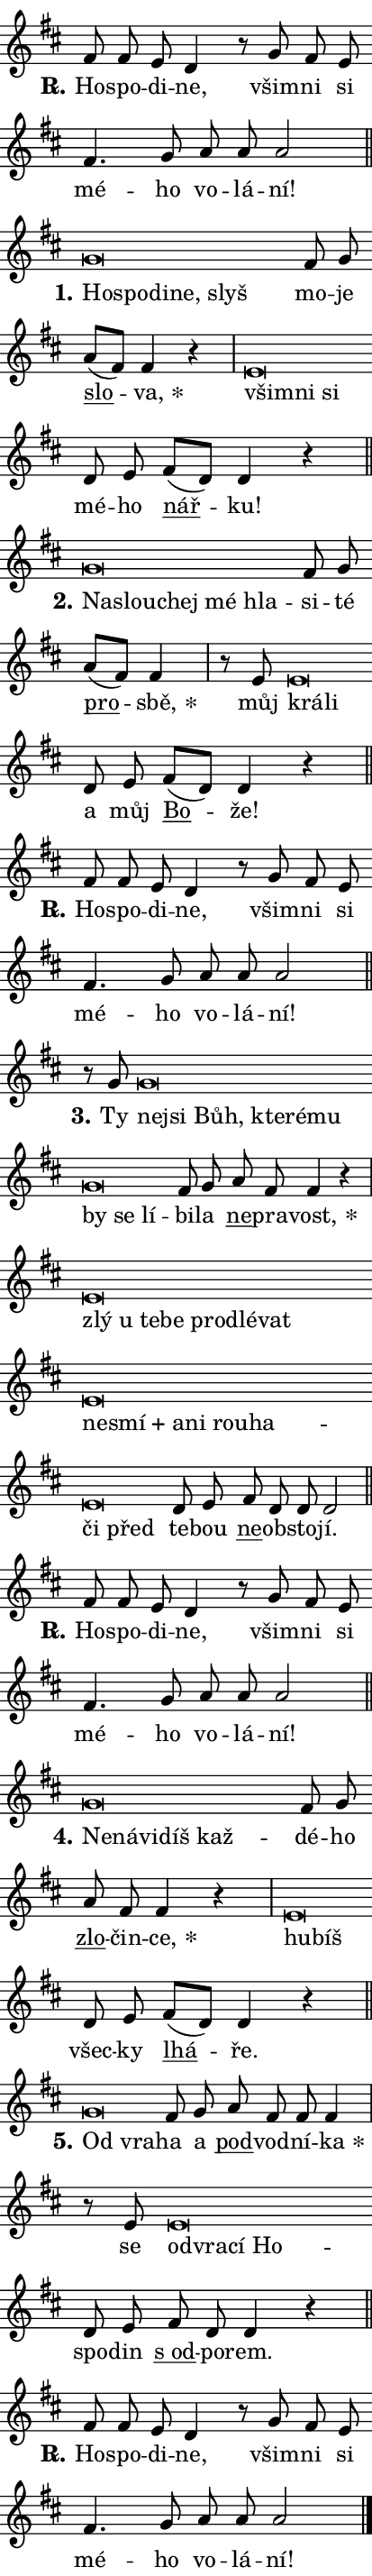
\version "2.24.0"
\header { tagline = "" }
\paper {
  indent = 0\cm
  top-margin = 0\cm
  right-margin = 0\cm
  bottom-margin = 0\cm
  left-margin = 0\cm
  paper-width = 7\cm
  page-breaking = #ly:one-page-breaking
  system-system-spacing.basic-distance = #11
  score-system-spacing.basic-distance = #11
  ragged-last = ##f
}


%% Author: Thomas Morley
%% https://lists.gnu.org/archive/html/lilypond-user/2020-05/msg00002.html
#(define (line-position grob)
"Returns position of @var[grob} in current system:
   @code{'start}, if at first time-step
   @code{'end}, if at last time-step
   @code{'middle} otherwise
"
  (let* ((col (ly:item-get-column grob))
         (ln (ly:grob-object col 'left-neighbor))
         (rn (ly:grob-object col 'right-neighbor))
         (col-to-check-left (if (ly:grob? ln) ln col))
         (col-to-check-right (if (ly:grob? rn) rn col))
         (break-dir-left
           (and
             (ly:grob-property col-to-check-left 'non-musical #f)
             (ly:item-break-dir col-to-check-left)))
         (break-dir-right
           (and
             (ly:grob-property col-to-check-right 'non-musical #f)
             (ly:item-break-dir col-to-check-right))))
        (cond ((eqv? 1 break-dir-left) 'start)
              ((eqv? -1 break-dir-right) 'end)
              (else 'middle))))

#(define (tranparent-at-line-position vctor)
  (lambda (grob)
  "Relying on @code{line-position} select the relevant enry from @var{vctor}.
Used to determine transparency,"
    (case (line-position grob)
      ((end) (not (vector-ref vctor 0)))
      ((middle) (not (vector-ref vctor 1)))
      ((start) (not (vector-ref vctor 2))))))

noteHeadBreakVisibility =
#(define-music-function (break-visibility)(vector?)
"Makes @code{NoteHead}s transparent relying on @var{break-visibility}"
#{
  \override NoteHead.transparent =
    #(tranparent-at-line-position break-visibility)
#})

#(define delete-ledgers-for-transparent-note-heads
  (lambda (grob)
    "Reads whether a @code{NoteHead} is transparent.
If so this @code{NoteHead} is removed from @code{'note-heads} from
@var{grob}, which is supposed to be @code{LedgerLineSpanner}.
As a result ledgers are not printed for this @code{NoteHead}"
    (let* ((nhds-array (ly:grob-object grob 'note-heads))
           (nhds-list
             (if (ly:grob-array? nhds-array)
                 (ly:grob-array->list nhds-array)
                 '()))
           ;; Relies on the transparent-property being done before
           ;; Staff.LedgerLineSpanner.after-line-breaking is executed.
           ;; This is fragile ...
           (to-keep
             (remove
               (lambda (nhd)
                 (ly:grob-property nhd 'transparent #f))
               nhds-list)))
      ;; TODO find a better method to iterate over grob-arrays, similiar
      ;; to filter/remove etc for lists
      ;; For now rebuilt from scratch
      (set! (ly:grob-object grob 'note-heads)  '())
      (for-each
        (lambda (nhd)
          (ly:pointer-group-interface::add-grob grob 'note-heads nhd))
        to-keep))))

hideNotes = {
  \noteHeadBreakVisibility #begin-of-line-visible
}
unHideNotes = {
  \noteHeadBreakVisibility #all-visible
}

% work-around for resetting accidentals
% https://lilypond.org/doc/v2.23/Documentation/notation/displaying-rhythms#unmetered-music
cadenzaMeasure = {
  \cadenzaOff
  \partial 1024 s1024
  \cadenzaOn
}

#(define-markup-command (accent layout props text) (markup?)
  "Underline accented syllable"
  (interpret-markup layout props
    #{\markup \override #'(offset . 4.3) \underline { #text }#}))

responsum = \markup \concat {
  "R" \hspace #-1.05 \path #0.1 #'((moveto 0 0.07) (lineto 0.9 0.8)) \hspace #0.05 "."
}

\layout {
    \context {
        \Staff
        \remove "Time_signature_engraver"
        \override LedgerLineSpanner.after-line-breaking = #delete-ledgers-for-transparent-note-heads
    }
    \context {
        \Voice {
            \override NoteHead.output-attributes = #'((class . "notehead"))
            \override Hairpin.height = #0.55
        }
    }
    \context {
        \Lyrics {
            \override StanzaNumber.output-attributes = #'((class . "stanzanumber"))
            \override LyricSpace.minimum-distance = #0.9
            \override LyricText.font-name = #"TeX Gyre Schola"
            \override LyricText.font-size = 1
            \override StanzaNumber.font-name = #"TeX Gyre Schola Bold"
            \override StanzaNumber.font-size = 1
        }
    }
}

% magnetic-lyrics.ily
%
%   written by
%     Jean Abou Samra <jean@abou-samra.fr>
%     Werner Lemberg <wl@gnu.org>
%
%   adapted by
%     Jiri Hon <jiri.hon@gmail.com>
%
% Version 2022-Apr-15

% https://www.mail-archive.com/lilypond-user@gnu.org/msg149350.html

#(define (Left_hyphen_pointer_engraver context)
   "Collect syllable-hyphen-syllable occurrences in lyrics and store
them in properties.  This engraver only looks to the left.  For
example, if the lyrics input is @code{foo -- bar}, it does the
following.

@itemize @bullet
@item
Set the @code{text} property of the @code{LyricHyphen} grob between
@q{foo} and @q{bar} to @code{foo}.

@item
Set the @code{left-hyphen} property of the @code{LyricText} grob with
text @q{foo} to the @code{LyricHyphen} grob between @q{foo} and
@q{bar}.
@end itemize

Use this auxiliary engraver in combination with the
@code{lyric-@/text::@/apply-@/magnetic-@/offset!} hook."
   (let ((hyphen #f)
         (text #f))
     (make-engraver
      (acknowledgers
       ((lyric-syllable-interface engraver grob source-engraver)
        (set! text grob)))
      (end-acknowledgers
       ((lyric-hyphen-interface engraver grob source-engraver)
        ;(when (not (grob::has-interface grob 'lyric-space-interface))
          (set! hyphen grob)));)
      ((stop-translation-timestep engraver)
       (when (and text hyphen)
         (ly:grob-set-object! text 'left-hyphen hyphen))
       (set! text #f)
       (set! hyphen #f)))))

#(define (lyric-text::apply-magnetic-offset! grob)
   "If the space between two syllables is less than the value in
property @code{LyricText@/.details@/.squash-threshold}, move the right
syllable to the left so that it gets concatenated with the left
syllable.

Use this function as a hook for
@code{LyricText@/.after-@/line-@/breaking} if the
@code{Left_@/hyphen_@/pointer_@/engraver} is active."
   (let ((hyphen (ly:grob-object grob 'left-hyphen #f)))
     (when hyphen
       (let ((left-text (ly:spanner-bound hyphen LEFT)))
         (when (grob::has-interface left-text 'lyric-syllable-interface)
           (let* ((common (ly:grob-common-refpoint grob left-text X))
                  (this-x-ext (ly:grob-extent grob common X))
                  (left-x-ext
                   (begin
                     ;; Trigger magnetism for left-text.
                     (ly:grob-property left-text 'after-line-breaking)
                     (ly:grob-extent left-text common X)))
                  ;; `delta` is the gap width between two syllables.
                  (delta (- (interval-start this-x-ext)
                            (interval-end left-x-ext)))
                  (details (ly:grob-property grob 'details))
                  (threshold (assoc-get 'squash-threshold details 0.2)))
             (when (< delta threshold)
               (let* (;; We have to manipulate the input text so that
                      ;; ligatures crossing syllable boundaries are not
                      ;; disabled.  For languages based on the Latin
                      ;; script this is essentially a beautification.
                      ;; However, for non-Western scripts it can be a
                      ;; necessity.
                      (lt (ly:grob-property left-text 'text))
                      (rt (ly:grob-property grob 'text))
                      (is-space (grob::has-interface hyphen 'lyric-space-interface))
                      (space (if is-space " " ""))
                      (space-markup (grob-interpret-markup grob " "))
                      (space-size (interval-length (ly:stencil-extent space-markup X)))
                      (extra-delta (if is-space space-size 0))
                      ;; Append new syllable.
                      (ltrt-space (if (and (string? lt) (string? rt))
                                (string-append lt space rt)
                                (make-concat-markup (list lt space rt))))
                      ;; Right-align `ltrt` to the right side.
                      (ltrt-space-markup (grob-interpret-markup
                               grob
                               (make-translate-markup
                                (cons (interval-length this-x-ext) 0)
                                (make-right-align-markup ltrt-space)))))
                 (begin
                   ;; Don't print `left-text`.
                   (ly:grob-set-property! left-text 'stencil #f)
                   ;; Set text and stencil (which holds all collected
                   ;; syllables so far) and shift it to the left.
                   (ly:grob-set-property! grob 'text ltrt-space)
                   (ly:grob-set-property! grob 'stencil ltrt-space-markup)
                   (ly:grob-translate-axis! grob (- (- delta extra-delta)) X))))))))))


#(define (lyric-hyphen::displace-bounds-first grob)
   ;; Make very sure this callback isn't triggered too early.
   (let ((left (ly:spanner-bound grob LEFT))
         (right (ly:spanner-bound grob RIGHT)))
     (ly:grob-property left 'after-line-breaking)
     (ly:grob-property right 'after-line-breaking)
     (ly:lyric-hyphen::print grob)))

squashThreshold = #0.4

\layout {
  \context {
    \Lyrics
    \consists #Left_hyphen_pointer_engraver
    \override LyricText.after-line-breaking =
      #lyric-text::apply-magnetic-offset!
    \override LyricHyphen.stencil = #lyric-hyphen::displace-bounds-first
    \override LyricText.details.squash-threshold = \squashThreshold
    \override LyricHyphen.minimum-distance = 0
    \override LyricHyphen.minimum-length = \squashThreshold
  }
}

squash = \override LyricText.details.squash-threshold = 9999
unSquash = \override LyricText.details.squash-threshold = \squashThreshold

left = \override LyricText.self-alignment-X = #LEFT
unLeft = \revert LyricText.self-alignment-X

starOffset = #(lambda (grob) 
                (let ((x_offset (ly:self-alignment-interface::aligned-on-x-parent grob)))
                  (if (= x_offset 0) 0 (+ x_offset 1.2))))

star = #(define-music-function (syllable)(string?)
"Append star separator at the end of a syllable"
#{
  \once \override LyricText.X-offset = #starOffset
  \lyricmode { \markup {
    #syllable
    \override #'((font-name . "TeX Gyre Schola Bold")) \hspace #0.2 \lower #0.65 \larger "*"
  } }
#})

starAccent = #(define-music-function (syllable)(string?)
"Append star separator at the end of a syllable and make accent"
#{
  \once \override LyricText.X-offset = #starOffset
  \lyricmode { \markup {
    \accent #syllable
    \override #'((font-name . "TeX Gyre Schola Bold")) \hspace #0.2 \lower #0.65 \larger "*"
  } }
#})

breath = #(define-music-function (syllable)(string?)
"Append breathing indicator at the end of a syllable"
#{
  \lyricmode { \markup { #syllable "+" } }
#})

optionalBreath = #(define-music-function (syllable)(string?)
"Append optional breathing indicator at the end of a syllable"
#{
  \lyricmode { \markup { #syllable "(+)" } }
#})


\score {
    <<
        \new Voice = "melody" { \cadenzaOn \key d \major \relative { fis'8 fis e d4 r8 \bar "" g8 fis e \bar "" fis4. g8 \bar "" a a a2 \cadenzaMeasure \bar "||" \break } }
        \new Lyrics \lyricsto "melody" { \lyricmode { \set stanza = \responsum
Ho -- spo -- di -- ne, všim -- ni si mé -- ho vo -- lá -- ní! } }
    >>
    \layout {}
}

\score {
    <<
        \new Voice = "melody" { \cadenzaOn \key d \major \relative { g'\breve*1/16 \hideNotes \breve*1/16 \bar "" \breve*1/16 \bar "" \breve*1/16 \breve*1/16 \bar "" \unHideNotes fis8 g \bar "" a[( fis)] fis4 r \cadenzaMeasure \bar "|" e\breve*1/16 \hideNotes \breve*1/16 \breve*1/16 \bar "" \unHideNotes d8 e \bar "" fis[( d)] d4 r \cadenzaMeasure \bar "||" \break } }
        \new Lyrics \lyricsto "melody" { \lyricmode { \set stanza = "1."
\left Ho -- \squash spo -- di -- ne, slyš \unLeft \unSquash mo -- je \markup \accent slo -- \star va, \left všim -- \squash ni si \unLeft \unSquash mé -- ho \markup \accent nář -- ku! } }
    >>
    \layout {}
}

\score {
    <<
        \new Voice = "melody" { \cadenzaOn \key d \major \relative { g'\breve*1/16 \hideNotes \breve*1/16 \bar "" \breve*1/16 \bar "" \breve*1/16 \breve*1/16 \bar "" \unHideNotes fis8 g \bar "" a[( fis)] fis4 \cadenzaMeasure \bar "|" r8 e8 e\breve*1/16 \hideNotes \breve*1/16 \bar "" \unHideNotes d8 e \bar "" fis[( d)] d4 r \cadenzaMeasure \bar "||" \break } }
        \new Lyrics \lyricsto "melody" { \lyricmode { \set stanza = "2."
\left Na -- \squash slou -- chej mé hla -- \unLeft \unSquash si -- té \markup \accent pro -- \star sbě, můj \left krá -- \squash li \unLeft \unSquash a můj \markup \accent Bo -- že! } }
    >>
    \layout {}
}

\score {
    <<
        \new Voice = "melody" { \cadenzaOn \key d \major \relative { fis'8 fis e d4 r8 \bar "" g8 fis e \bar "" fis4. g8 \bar "" a a a2 \cadenzaMeasure \bar "||" \break } }
        \new Lyrics \lyricsto "melody" { \lyricmode { \set stanza = \responsum
Ho -- spo -- di -- ne, všim -- ni si mé -- ho vo -- lá -- ní! } }
    >>
    \layout {}
}

\score {
    <<
        \new Voice = "melody" { \cadenzaOn \key d \major \relative { r8 g'8 g\breve*1/16 \hideNotes \breve*1/16 \bar "" \breve*1/16 \bar "" \breve*1/16 \bar "" \breve*1/16 \bar "" \breve*1/16 \bar "" \breve*1/16 \bar "" \breve*1/16 \breve*1/16 \bar "" \unHideNotes fis8 g \bar "" a fis fis4 r \cadenzaMeasure \bar "|" e\breve*1/16 \hideNotes \breve*1/16 \bar "" \breve*1/16 \bar "" \breve*1/16 \bar "" \breve*1/16 \bar "" \breve*1/16 \bar "" \breve*1/16 \bar "" \breve*1/16 \bar "" \breve*1/16 \bar "" \breve*1/16 \bar "" \breve*1/16 \bar "" \breve*1/16 \bar "" \breve*1/16 \bar "" \breve*1/16 \breve*1/16 \bar "" \unHideNotes d8 e \bar "" fis d d d2 \cadenzaMeasure \bar "||" \break } }
        \new Lyrics \lyricsto "melody" { \lyricmode { \set stanza = "3."
Ty \left nej -- \squash si Bůh, kte -- ré -- mu by se lí -- \unLeft \unSquash bi -- la \markup \accent ne -- pra -- \star vost, \left zlý \squash u te -- be pro -- dlé -- vat ne -- \breath "smí" a -- ni rou -- ha -- či před \unLeft \unSquash te -- bou \markup \accent ne -- ob -- sto -- jí. } }
    >>
    \layout {}
}

\score {
    <<
        \new Voice = "melody" { \cadenzaOn \key d \major \relative { fis'8 fis e d4 r8 \bar "" g8 fis e \bar "" fis4. g8 \bar "" a a a2 \cadenzaMeasure \bar "||" \break } }
        \new Lyrics \lyricsto "melody" { \lyricmode { \set stanza = \responsum
Ho -- spo -- di -- ne, všim -- ni si mé -- ho vo -- lá -- ní! } }
    >>
    \layout {}
}

\score {
    <<
        \new Voice = "melody" { \cadenzaOn \key d \major \relative { g'\breve*1/16 \hideNotes \breve*1/16 \bar "" \breve*1/16 \bar "" \breve*1/16 \breve*1/16 \bar "" \unHideNotes fis8 g \bar "" a fis fis4 r \cadenzaMeasure \bar "|" e\breve*1/16 \hideNotes \breve*1/16 \bar "" \unHideNotes d8 e \bar "" fis[( d)] d4 r \cadenzaMeasure \bar "||" \break } }
        \new Lyrics \lyricsto "melody" { \lyricmode { \set stanza = "4."
\left Ne -- \squash ná -- vi -- díš kaž -- \unLeft \unSquash dé -- ho \markup \accent zlo -- čin -- \star ce, \left hu -- \squash bíš \unLeft \unSquash všec -- ky \markup \accent lhá -- ře. } }
    >>
    \layout {}
}

\score {
    <<
        \new Voice = "melody" { \cadenzaOn \key d \major \relative { g'\breve*1/16 \hideNotes \breve*1/16 \bar "" \unHideNotes fis8 g \bar "" a fis fis fis4 \cadenzaMeasure \bar "|" r8 e8 e\breve*1/16 \hideNotes \breve*1/16 \bar "" \breve*1/16 \breve*1/16 \bar "" \unHideNotes d8 e \bar "" fis d d4 r \cadenzaMeasure \bar "||" \break } }
        \new Lyrics \lyricsto "melody" { \lyricmode { \set stanza = "5."
\left Od \squash vra -- \unLeft \unSquash ha a \markup \accent pod -- vod -- ní -- \star ka se \left od -- \squash vra -- cí Ho -- \unLeft \unSquash spo -- din \markup \accent "s od" -- po -- rem. } }
    >>
    \layout {}
}

\score {
    <<
        \new Voice = "melody" { \cadenzaOn \key d \major \relative { fis'8 fis e d4 r8 \bar "" g8 fis e \bar "" fis4. g8 \bar "" a a a2 \cadenzaMeasure \bar "||" \break } \bar "|." }
        \new Lyrics \lyricsto "melody" { \lyricmode { \set stanza = \responsum
Ho -- spo -- di -- ne, všim -- ni si mé -- ho vo -- lá -- ní! } }
    >>
    \layout {}
}
